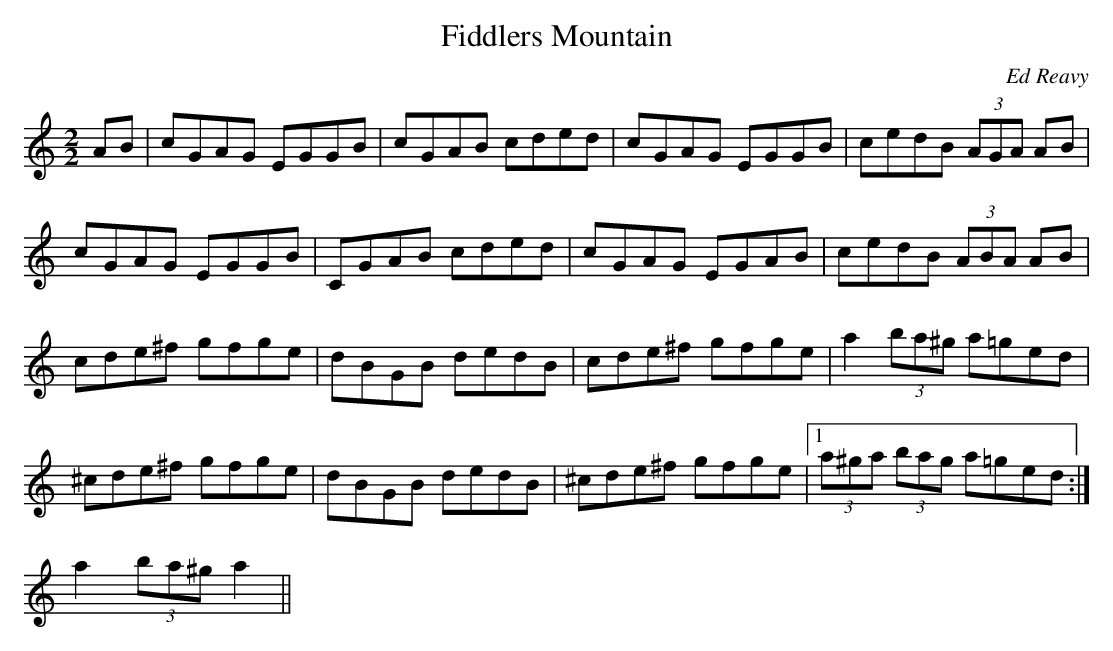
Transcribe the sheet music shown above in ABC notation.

X:1
T:Fiddlers Mountain
C:Ed Reavy
M:2/2
L:1/8
K:C
AB|cGAG EGGB|cGAB cded|cGAG EGGB|cedB (3AGA AB|
cGAG EGGB|CGAB cded|cGAG EGAB|cedB (3ABA AB|
cde^f gfge|dBGB dedB|cde^f gfge|a2 (3ba^g a=ged|
^cde^f gfge|dBGB dedB|^cde^f gfge|1(3a^ga (3bag a=ged:|
2a2 (3ba^g a2||
